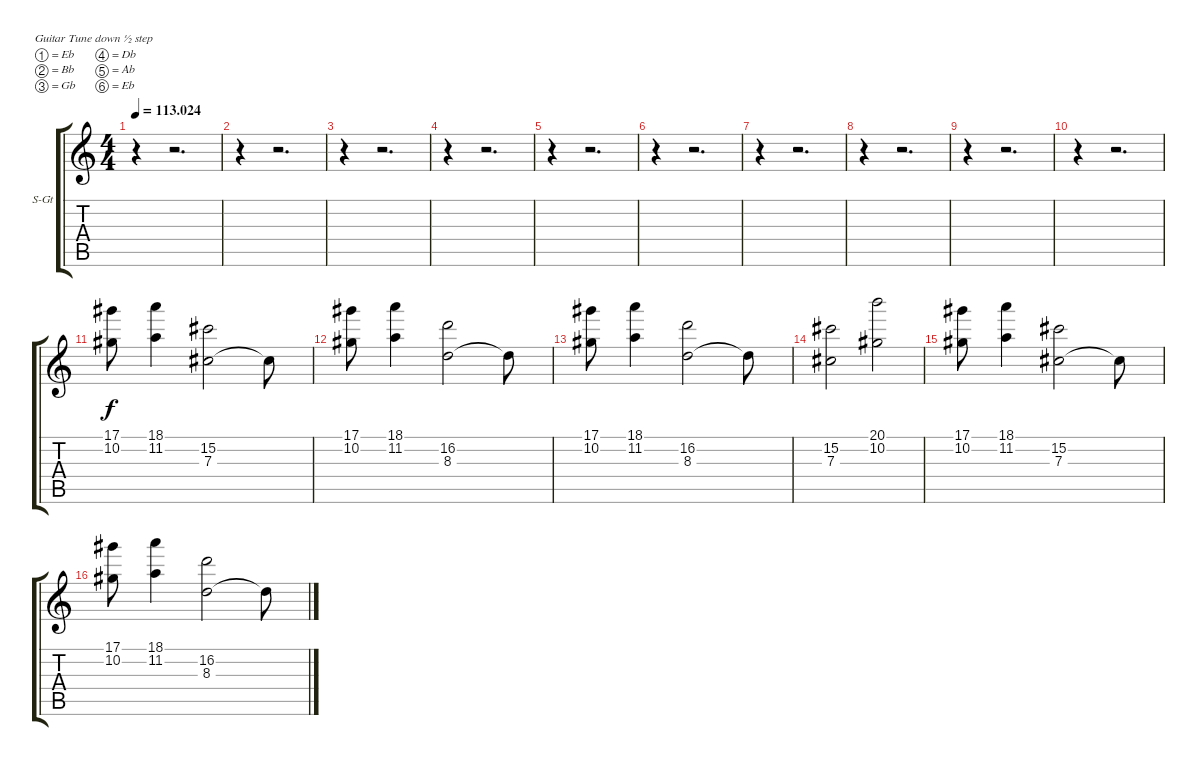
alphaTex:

\bracketExtendMode groupsimilarinstruments
\firstSystemTrackNameOrientation horizontal
\otherSystemsTrackNameOrientation horizontal
\track ("Клавишные (Иванов Д) 1" "S-Gt") {instrument fx1rain}
\staff {score tabs}
\tuning (Eb4 Bb3 Gb3 Db3 Ab2 Eb2)
\displaytranspose 12
\ts (4 4)
\tempo
113.024
\accidentals auto
\clef g2
\ottava regular
\simile none
\ks c
r.4{dy f} r.2{d} |
r.4 r.2{d} |
r.4 r.2{d} |
r.4 r.2{d} |
r.4 r.2{d} |
r.4 r.2{d} |
r.4 r.2{d} |
r.4 r.2{d} |
r.4 r.2{d} |
r.4 r.2{d} |
(17.1 10.2).8 (18.1 11.2).4 (15.2 7.3).2 7.3{t}.8 |
(17.1 10.2).8 (18.1 11.2).4 (16.2 8.3).2 8.3{t}.8 |
(17.1 10.2).8 (18.1 11.2).4 (16.2 8.3).2 8.3{t}.8 |
(15.2 7.3).2 (20.1 10.2).2 |
(17.1 10.2).8 (18.1 11.2).4 (15.2 7.3).2 7.3{t}.8 |
(17.1 10.2).8 (18.1 11.2).4 (16.2 8.3).2 8.3{t}.8
